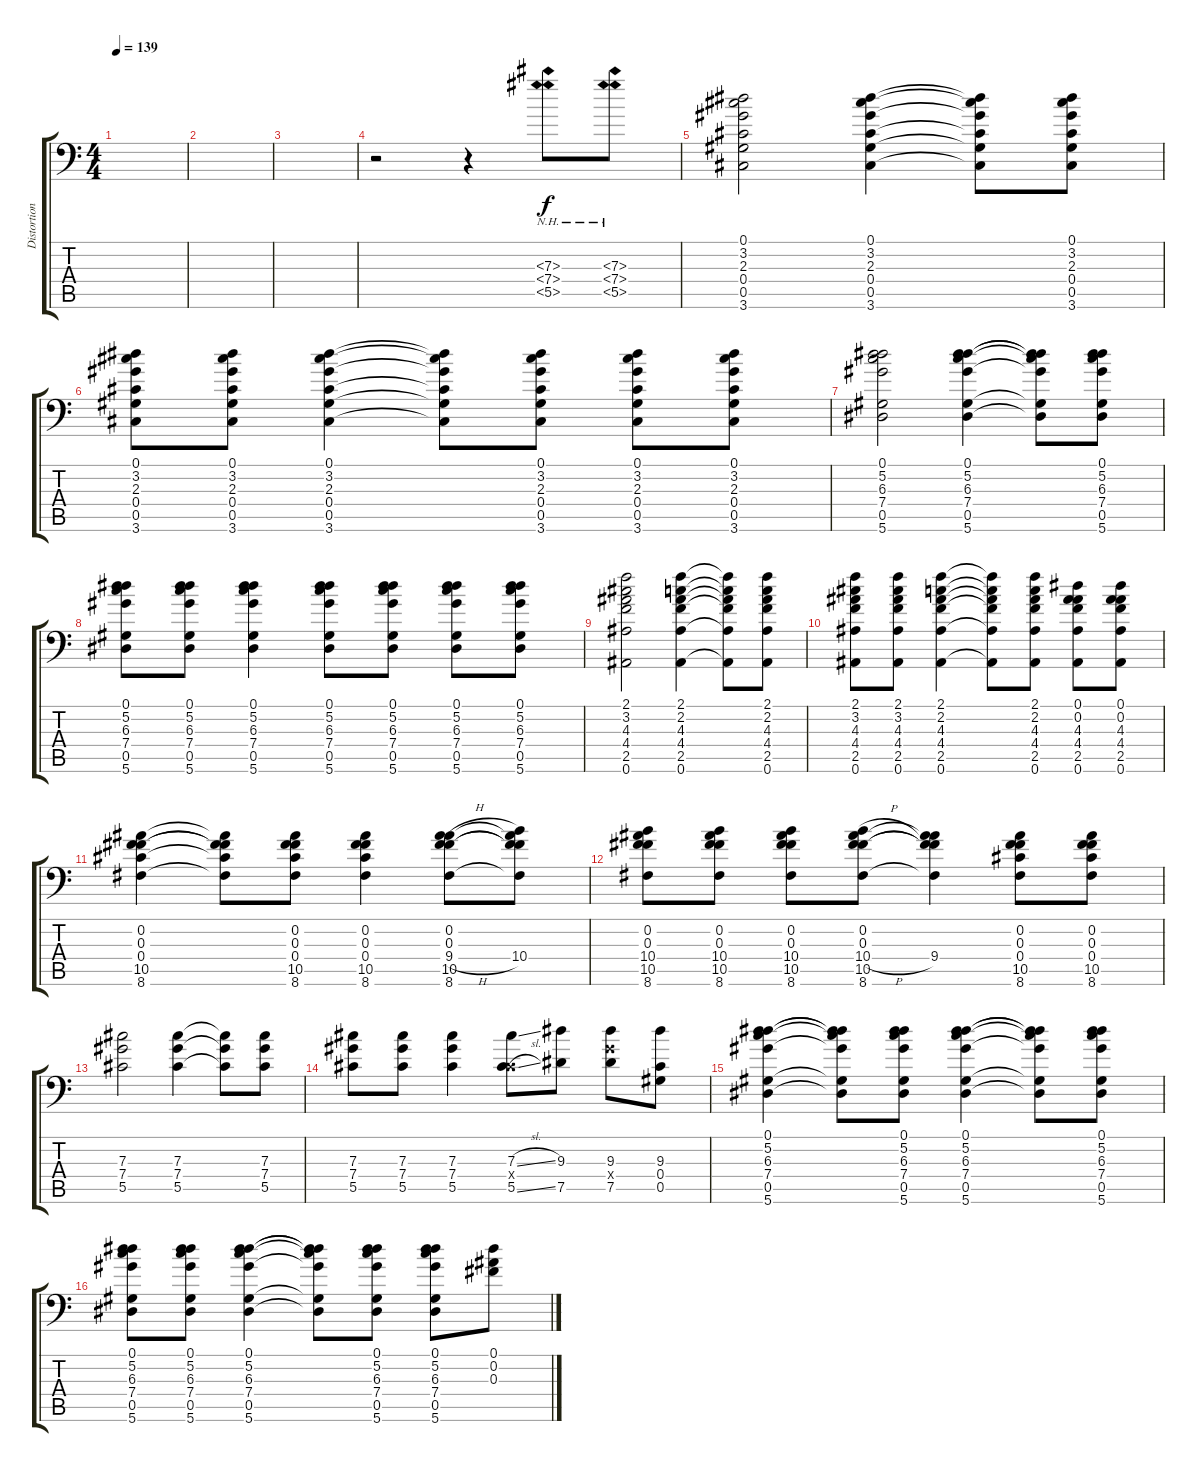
\track ("Distortion Guitar" "Distortion") {instrument distortionguitar}
\staff {score tabs}
\tuning (Eb4 Bb3 Gb3 Db3 Ab2 Bb1) {hide}
\ts (4 4)
\tempo 139
\clef f4
\ks c
|
|
|
r.2 r.4 (7.3{nh} 7.4{nh} 5.5{nh}).8 (7.3{nh} 7.4{nh} 5.5{nh}).8 |
(0.1 3.2 2.3 0.4 0.5 3.6).2 (0.1 3.2 2.3 0.4 0.5 3.6).4 (0.1{t} 3.2{t} 2.3{t} 0.4{t} 0.5{t} 3.6{t}).8 (0.1 3.2 2.3 0.4 0.5 3.6).8 |
(0.1 3.2 2.3 0.4 0.5 3.6).8 (0.1 3.2 2.3 0.4 0.5 3.6).8 (0.1 3.2 2.3 0.4 0.5 3.6).4 (0.1{t} 3.2{t} 2.3{t} 0.4{t} 0.5{t} 3.6{t}).8 (0.1 3.2 2.3 0.4 0.5 3.6).8 (0.1 3.2 2.3 0.4 0.5 3.6).8 (0.1 3.2 2.3 0.4 0.5 3.6).8 |
(0.1 5.2 6.3 7.4 0.5 5.6).2 (0.1 5.2 6.3 7.4 0.5 5.6).4 (0.1{t} 5.2{t} 6.3{t} 7.4{t} 0.5{t} 5.6{t}).8 (0.1 5.2 6.3 7.4 0.5 5.6).8 |
(0.1 5.2 6.3 7.4 0.5 5.6).8 (0.1 5.2 6.3 7.4 0.5 5.6).8 (0.1 5.2 6.3 7.4 0.5 5.6).4 (0.1 5.2 6.3 7.4 0.5 5.6).8 (0.1 5.2 6.3 7.4 0.5 5.6).8 (0.1 5.2 6.3 7.4 0.5 5.6).8 (0.1 5.2 6.3 7.4 0.5 5.6).8 |
(2.1 3.2 4.3 4.4 2.5 0.6).2 (2.1 2.2 4.3 4.4 2.5 0.6).4 (2.1{t} 2.2{t} 4.3{t} 4.4{t} 2.5{t} 0.6{t}).8 (2.1 2.2 4.3 4.4 2.5 0.6).8 |
(2.1 3.2 4.3 4.4 2.5 0.6).8 (2.1 3.2 4.3 4.4 2.5 0.6).8 (2.1 2.2 4.3 4.4 2.5 0.6).4 (2.1{t} 2.2{t} 4.3{t} 4.4{t} 2.5{t} 0.6{t}).8 (2.1 2.2 4.3 4.4 2.5 0.6).8 (0.1 0.2 4.3 4.4 2.5 0.6).8 (0.1 0.2 4.3 4.4 2.5 0.6).8 |
(0.2 0.3 0.4 10.5 8.6).4 (0.2{t} 0.3{t} 0.4{t} 10.5{t} 8.6{t}).8 (0.2 0.3 0.4 10.5 8.6).8 (0.2 0.3 0.4 10.5 8.6).4 (0.2 0.3 9.4{h} 10.5 8.6).8 (0.2{t} 0.3{t} 10.4 10.5{t} 8.6{t}).8 |
(0.2 0.3 10.4 10.5 8.6).8 (0.2 0.3 10.4 10.5 8.6).8 (0.2 0.3 10.4 10.5 8.6).8 (0.2 0.3 10.4{h} 10.5 8.6).8 (0.2{t} 0.3{t} 9.4 10.5{t} 8.6{t}).4 (0.2 0.3 0.4 10.5 8.6).8 (0.2 0.3 0.4 10.5 8.6).8 |
(7.3 7.4 5.5).2 (7.3 7.4 5.5).4 (7.3{t} 7.4{t} 5.5{t}).8 (7.3 7.4 5.5).8 |
(7.3 7.4 5.5).8 (7.3 7.4 5.5).8 (7.3 7.4 5.5).4 (7.3{sl} 0.4{x} 5.5{sl}).8 (9.3 7.5).8 (9.3 7.4{x} 7.5).8 (9.3 0.4 0.5).8 |
(0.1 5.2 6.3 7.4 0.5 5.6).4 (0.1{t} 5.2{t} 6.3{t} 7.4{t} 0.5{t} 5.6{t}).8 (0.1 5.2 6.3 7.4 0.5 5.6).8 (0.1 5.2 6.3 7.4 0.5 5.6).4 (0.1{t} 5.2{t} 6.3{t} 7.4{t} 0.5{t} 5.6{t}).8 (0.1 5.2 6.3 7.4 0.5 5.6).8 |
(0.1 5.2 6.3 7.4 0.5 5.6).8 (0.1 5.2 6.3 7.4 0.5 5.6).8 (0.1 5.2 6.3 7.4 0.5 5.6).4 (0.1{t} 5.2{t} 6.3{t} 7.4{t} 0.5{t} 5.6{t}).8 (0.1 5.2 6.3 7.4 0.5 5.6).8 (0.1 5.2 6.3 7.4 0.5 5.6).8 (0.1 0.2 0.3).8
